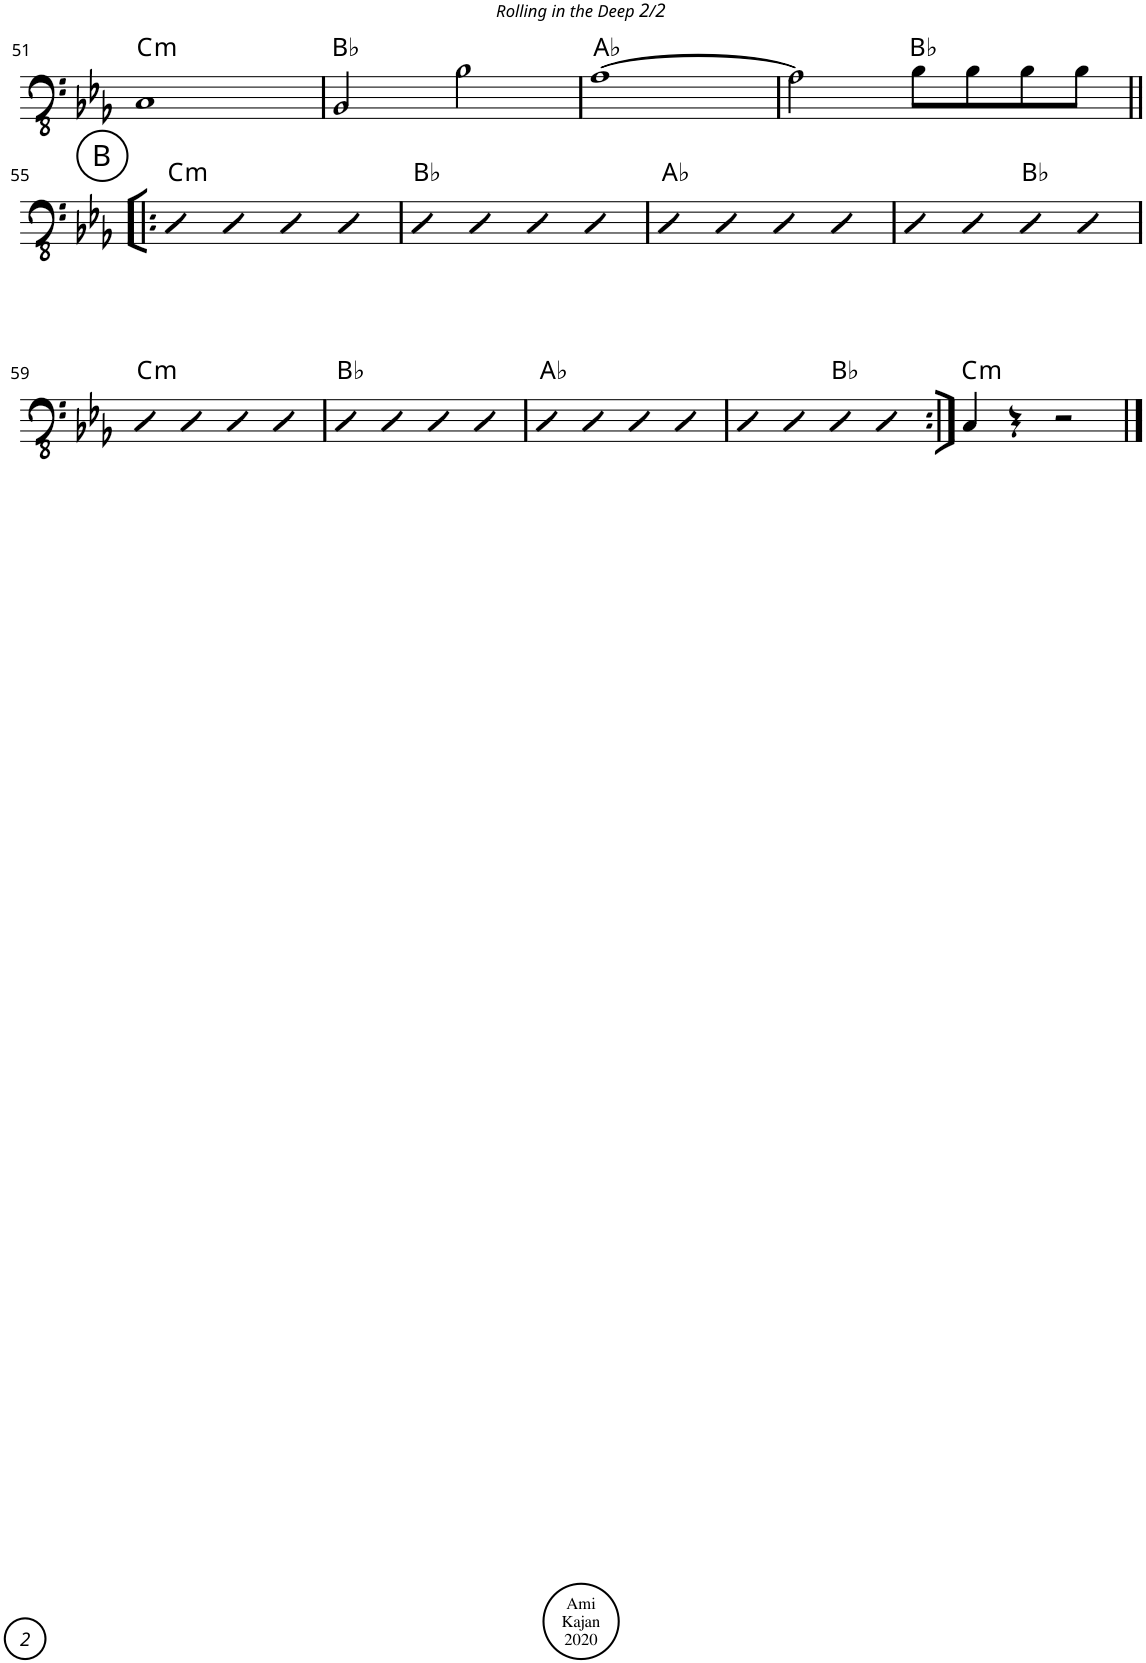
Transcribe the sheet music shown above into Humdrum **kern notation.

**kern	**harte
*part1	*part1
*staff1	*
*I"Piano	*
*I'Pno.	*
!!LO:PB:g=z
*clefFv4	*
*k[b-e-a-]	*
*M4/4	*
*met(c)	*
=51	=51
!	!LO:H:kt=m
1CC	C:min
=52	=52
2BBB-/	Bb:maj
2BB-\	.
=53	=53
[1AA-	Ab:maj
=54	=54
2AA-\]	.
8BB-\L	Bb:maj
8BB-\	.
8BB-\	.
8BB-\J	.
!!LO:LB:g=z
!!LO:REH:place=s1:a:cj:enc=circle:fs=14:t=B
=55!|:	=55!|:
!	!LO:H:kt=m
4DD	C:min
4DD	.
4DD	.
4DD	.
=56	=56
4DD	Bb:maj
4DD	.
4DD	.
4DD	.
=57	=57
4DD	Ab:maj
4DD	.
4DD	.
4DD	.
=58	=58
4DD	.
4DD	.
4DD	Bb:maj
4DD	.
!!LO:LB:g=z
=59	=59
!	!LO:H:kt=m
4DD	C:min
4DD	.
4DD	.
4DD	.
=60	=60
4DD	Bb:maj
4DD	.
4DD	.
4DD	.
=61	=61
4DD	Ab:maj
4DD	.
4DD	.
4DD	.
=62	=62
4DD	.
4DD	.
4DD	Bb:maj
4DD	.
=63:|!	=63:|!
!	!LO:H:kt=m
4CC/	C:min
4r	.
2r	.
==	==
*-	*-
